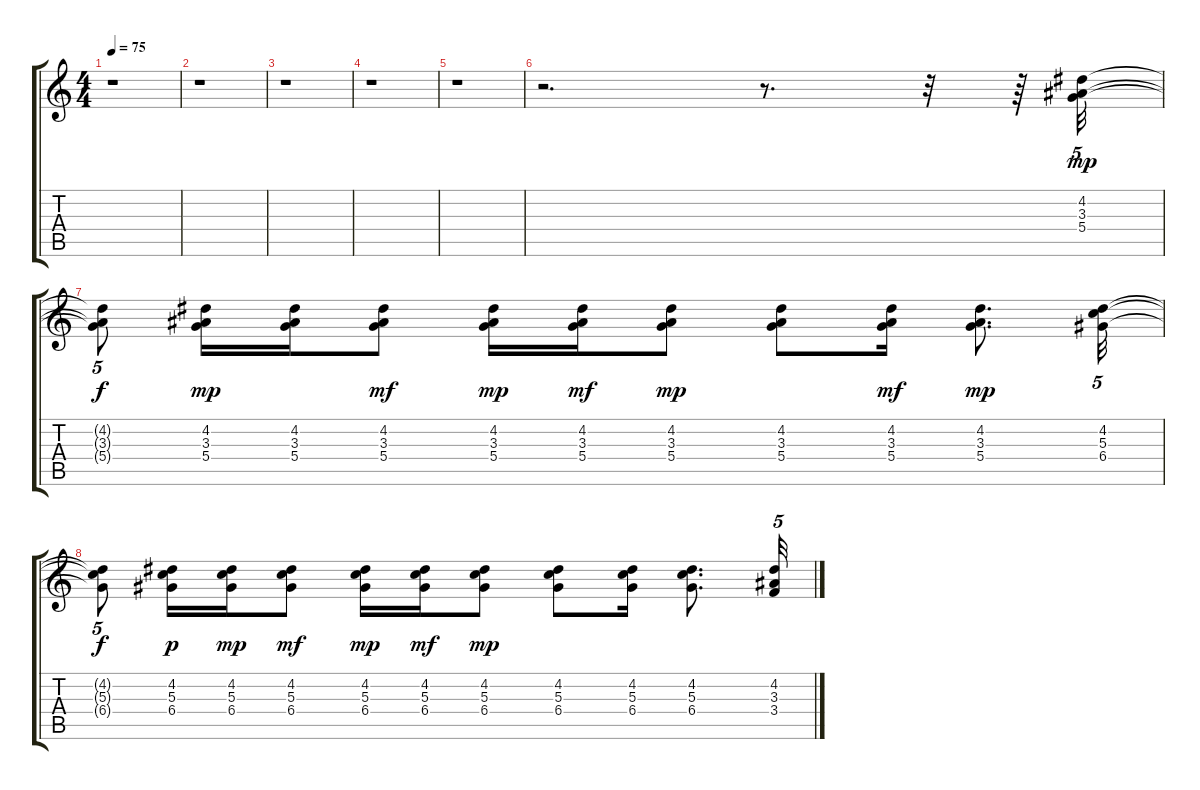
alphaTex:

\track "" {instrument acousticguitarsteel}
\staff {score tabs}
\tuning (E4 B3 G3 D3 A2 E2) {hide}
\ts (4 4)
\tempo 75
\clef g2
\ks c
r.1{dy f} |
r.1 |
r.1 |
r.1 |
r.1 |
r.2{d} r.8{d} r.32 r.64 (4.2 3.3 5.4).32{tu (5 4) dy mp} |
(4.2{t} 3.3{t} 5.4{t}).8{tu (5 4) dy f} (4.2 3.3 5.4).16{dy mp} (4.2 3.3 5.4).16 (4.2 3.3 5.4).8{dy mf} (4.2 3.3 5.4).16{dy mp} (4.2 3.3 5.4).16{dy mf} (4.2 3.3 5.4).8{dy mp} (4.2 3.3 5.4).8 (4.2 3.3 5.4).16{dy mf} (4.2 3.3 5.4).8{d dy mp} (4.2 5.3 6.4).32{tu (5 4)} |
(4.2{t} 5.3{t} 6.4{t}).8{tu (5 4) dy f} (4.2 5.3 6.4).16{dy p} (4.2 5.3 6.4).16{dy mp} (4.2 5.3 6.4).8{dy mf} (4.2 5.3 6.4).16{dy mp} (4.2 5.3 6.4).16{dy mf} (4.2 5.3 6.4).8{dy mp} (4.2 5.3 6.4).8 (4.2 5.3 6.4).16 (4.2 5.3 6.4).8{d} (4.2 3.3 3.4).32{tu (5 4)}
